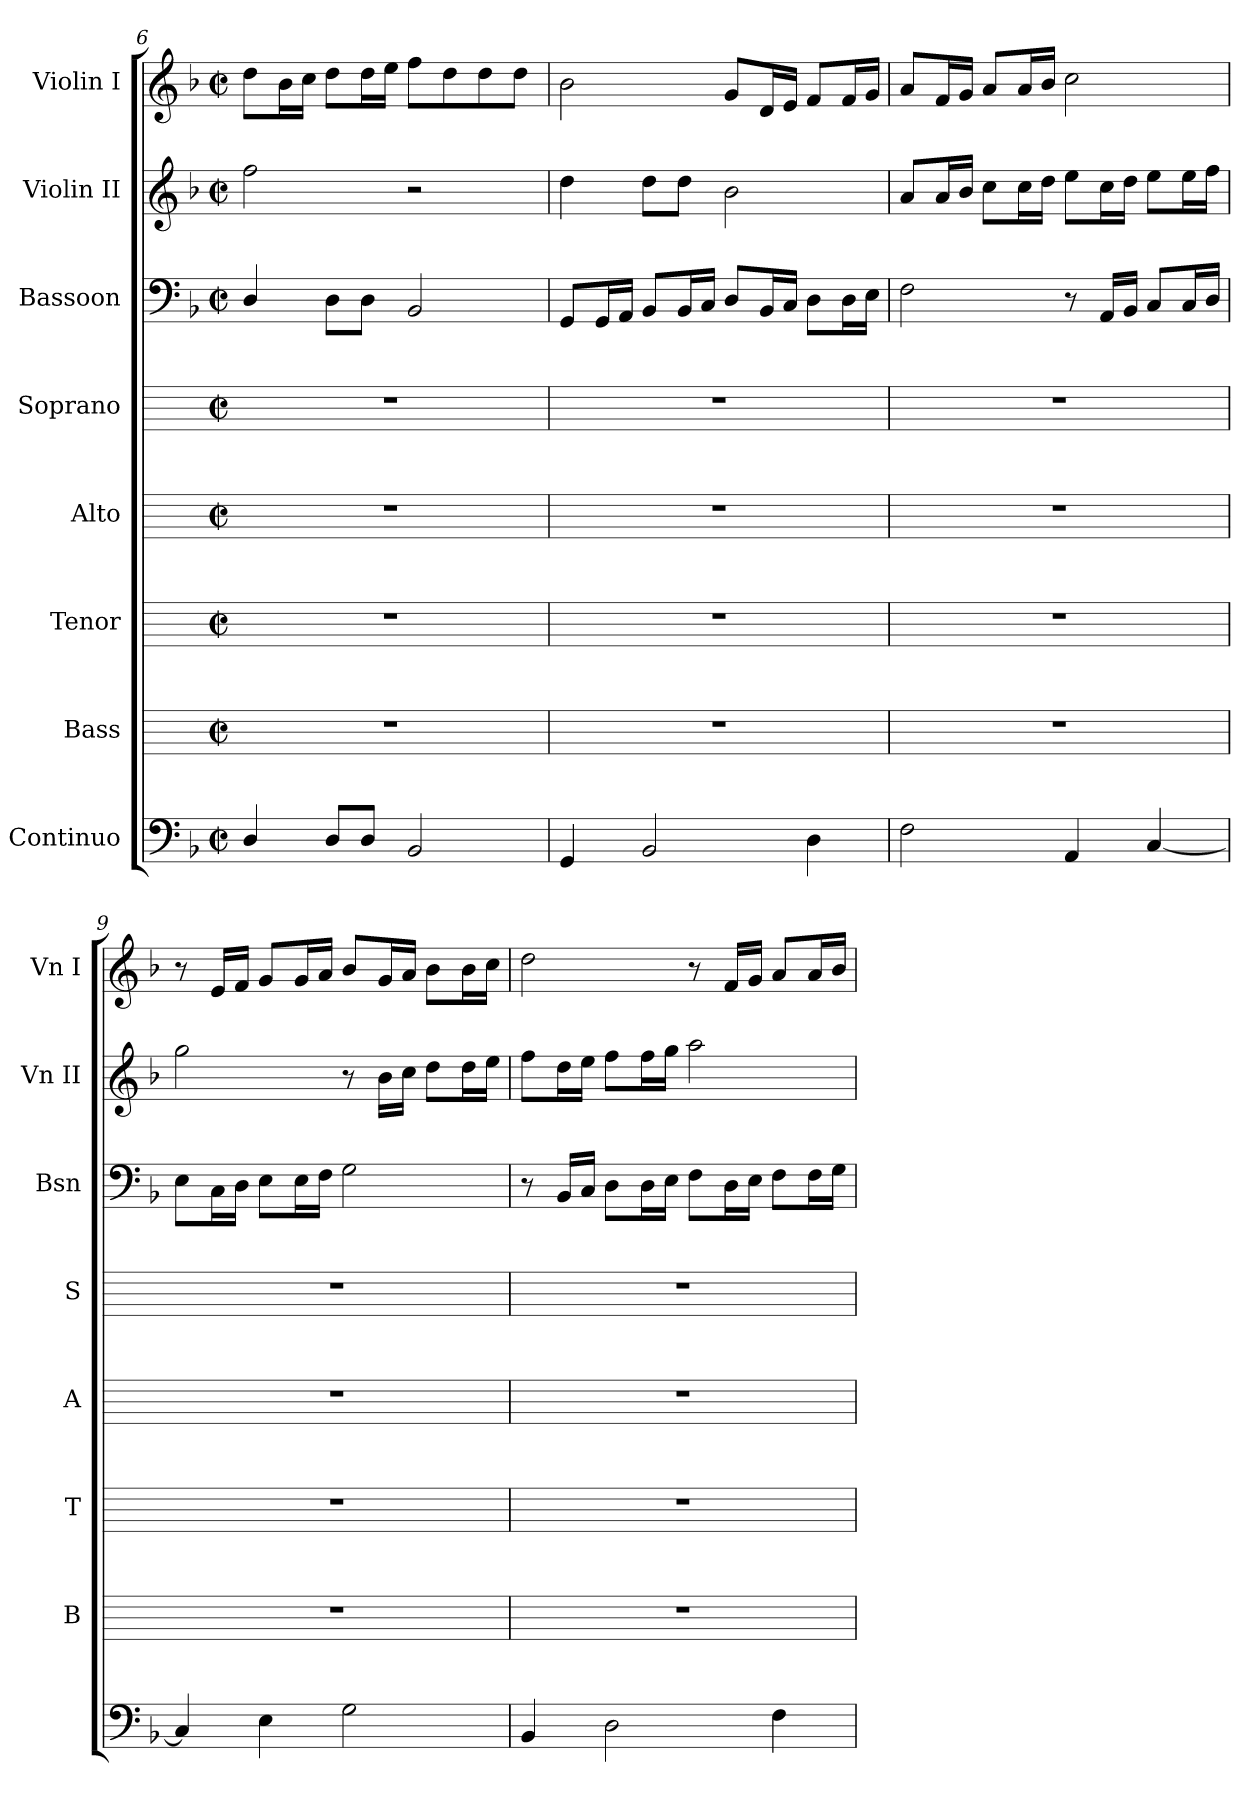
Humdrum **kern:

**kern	**kern	**kern	**kern	**kern	**kern	**kern	**kern
*part8	*part7	*part6	*part5	*part4	*part3	*part2	*part1
*staff8	*staff7	*staff6	*staff5	*staff4	*staff3	*staff2	*staff1
*I"Continuo	*I"Bass	*I"Tenor	*I"Alto	*I"Soprano	*I"Bassoon	*I"Violin II	*I"Violin I
*	*I'B	*I'T	*I'A	*I'S	*I'Bsn	*I'Vn II	*I'Vn I
!!LO:LB:g=z
*clefF4	*	*	*	*	*clefF4	*clefG2	*clefG2
*k[b-]	*	*	*	*	*k[b-]	*k[b-]	*k[b-]
*F:	*	*	*	*	*F:	*F:	*F:
*M2/2	*M2/2	*M2/2	*M2/2	*M2/2	*M2/2	*M2/2	*M2/2
*met(c|)	*met(c|)	*met(c|)	*met(c|)	*met(c|)	*met(c|)	*met(c|)	*met(c|)
=6	=6	=6	=6	=6	=6	=6	=6
4D/	1r	1r	1r	1r	4D/	2ff	8ddL
.	.	.	.	.	.	.	16b-L
.	.	.	.	.	.	.	16ccJJ
8D/L	.	.	.	.	8DL	.	8ddL
8D/J	.	.	.	.	8DJ	.	16ddL
.	.	.	.	.	.	.	16eeJJ
2BB-	.	.	.	.	2BB-	2r	8ffL
.	.	.	.	.	.	.	8dd
.	.	.	.	.	.	.	8dd
.	.	.	.	.	.	.	8ddJ
=7	=7	=7	=7	=7	=7	=7	=7
4GG	1r	1r	1r	1r	8GGL	4dd	2b-
.	.	.	.	.	16GGL	.	.
.	.	.	.	.	16AAJJ	.	.
2BB-	.	.	.	.	8BB-L	8ddL	.
.	.	.	.	.	16BB-L	8ddJ	.
.	.	.	.	.	16CJJ	.	.
.	.	.	.	.	8DL	2b-	8gL
.	.	.	.	.	16BB-L	.	16dL
.	.	.	.	.	16CJJ	.	16eJJ
4D	.	.	.	.	8DL	.	8fL
.	.	.	.	.	16DL	.	16fL
.	.	.	.	.	16EJJ	.	16gJJ
=8	=8	=8	=8	=8	=8	=8	=8
2F	1r	1r	1r	1r	2F	8aL	8aL
.	.	.	.	.	.	16aL	16fL
.	.	.	.	.	.	16b-JJ	16gJJ
.	.	.	.	.	.	8ccL	8aL
.	.	.	.	.	.	16ccL	16aL
.	.	.	.	.	.	16ddJJ	16b-JJ
4AA	.	.	.	.	8r	8eeL	2cc
.	.	.	.	.	16AALL	16ccL	.
.	.	.	.	.	16BB-JJ	16ddJJ	.
[4C	.	.	.	.	8CL	8eeL	.
.	.	.	.	.	16CL	16eeL	.
.	.	.	.	.	16DJJ	16ffJJ	.
=9	=9	=9	=9	=9	=9	=9	=9
4C]	1r	1r	1r	1r	8EL	2gg	8r
.	.	.	.	.	16CL	.	16eLL
.	.	.	.	.	16DJJ	.	16fJJ
4E	.	.	.	.	8EL	.	8gL
.	.	.	.	.	16EL	.	16gL
.	.	.	.	.	16FJJ	.	16aJJ
2G	.	.	.	.	2G	8r	8b-L
.	.	.	.	.	.	16b-LL	16gL
.	.	.	.	.	.	16ccJJ	16aJJ
.	.	.	.	.	.	8ddL	8b-L
.	.	.	.	.	.	16ddL	16b-L
.	.	.	.	.	.	16eeJJ	16ccJJ
=10	=10	=10	=10	=10	=10	=10	=10
4BB-	1r	1r	1r	1r	8r	8ffL	2dd
.	.	.	.	.	16BB-LL	16ddL	.
.	.	.	.	.	16CJJ	16eeJJ	.
2D	.	.	.	.	8DL	8ffL	.
.	.	.	.	.	16DL	16ffL	.
.	.	.	.	.	16EJJ	16ggJJ	.
.	.	.	.	.	8FL	2aa	8r
.	.	.	.	.	16DL	.	16fLL
.	.	.	.	.	16EJJ	.	16gJJ
4F	.	.	.	.	8FL	.	8aL
.	.	.	.	.	16FL	.	16aL
.	.	.	.	.	16GJJ	.	16b-JJ
=	=	=	=	=	=	=	=
*-	*-	*-	*-	*-	*-	*-	*-
